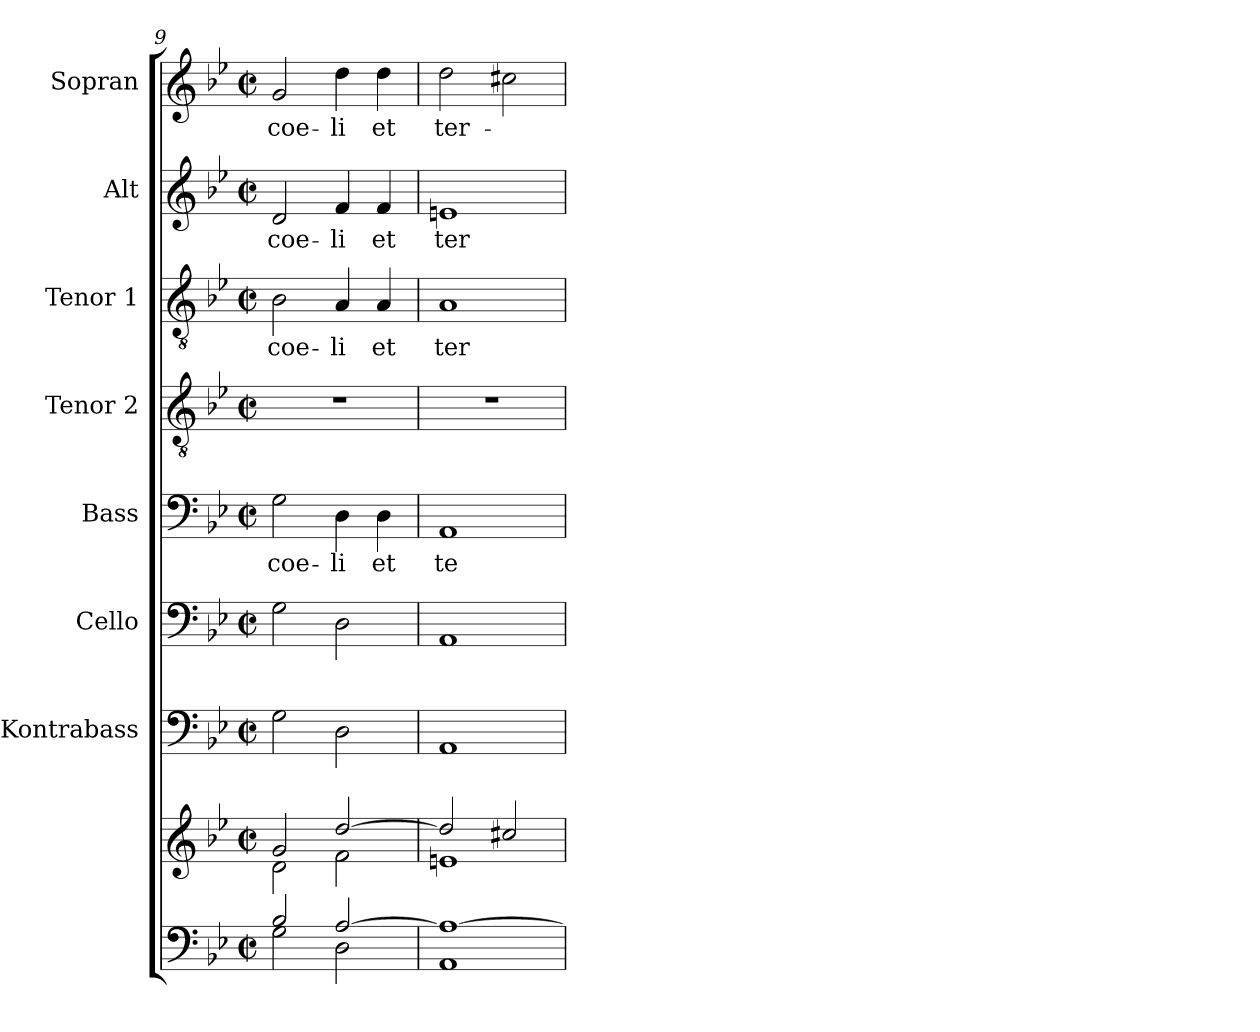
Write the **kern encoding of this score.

**kern	**kern	**kern	**kern	**kern	**text	**kern	**kern	**text	**kern	**text	**kern	**text
*part8	*part8	*part7	*part6	*part5	*part5	*part4	*part3	*part3	*part2	*part2	*part1	*part1
*staff9	*staff8	*staff7	*staff6	*staff5	*staff5	*staff4	*staff3	*staff3	*staff2	*staff2	*staff1	*staff1
*	*	*I"Kontrabass	*I"Cello	*I"Bass	*	*I"Tenor 2	*I"Tenor 1	*	*I"Alt	*	*I"Sopran	*
*	*	*I'Kb.	*	*I'B.	*	*I'T. 2	*I'T. 1	*	*I'A.	*	*I'S.	*
*clefF4	*clefG2	*clefF4	*clefF4	*clefF4	*	*clefGv2	*clefGv2	*	*clefG2	*	*clefG2	*
*	*	*ITrd7c12	*	*	*	*	*	*	*	*	*	*
*k[b-e-]	*k[b-e-]	*k[b-e-]	*k[b-e-]	*k[b-e-]	*	*k[b-e-]	*k[b-e-]	*	*k[b-e-]	*	*k[b-e-]	*
*B-:	*B-:	*B-:	*B-:	*B-:	*	*B-:	*B-:	*	*B-:	*	*B-:	*
*M2/2	*M2/2	*M2/2	*M2/2	*M2/2	*	*M2/2	*M2/2	*	*M2/2	*	*M2/2	*
*met(c|)	*met(c|)	*met(c|)	*met(c|)	*met(c|)	*	*met(c|)	*met(c|)	*	*met(c|)	*	*met(c|)	*
=9	=9	=9	=9	=9	=9	=9	=9	=9	=9	=9	=9	=9
*^	*^	*	*	*	*	*	*	*	*	*	*	*
!	!	!	!	!	!	!	!LO:LY:b	!	!	!LO:LY:b	!	!LO:LY:b	!	!LO:LY:b
2B-/	2G\	2g/	2d\	2GG\	2G\	2G\	coe-	1r	2B-\	coe-	2d/	coe-	2g/	coe-
!	!	!	!	!	!	!	!LO:LY:b	!	!	!LO:LY:b	!	!LO:LY:b	!	!LO:LY:b
[>2A/	2D\	[>2dd/	2f\	2DD\	2D\	4D\	-li	.	4A/	-li	4f/	-li	4dd\	-li
!	!	!	!	!	!	!	!LO:LY:b	!	!	!LO:LY:b	!	!LO:LY:b	!	!LO:LY:b
.	.	.	.	.	.	4D\	et	.	4A/	et	4f/	et	4dd\	et
=10	=10	=10	=10	=10	=10	=10	=10	=10	=10	=10	=10	=10	=10	=10
!	!	!	!	!	!	!	!LO:LY:b	!	!	!LO:LY:b	!	!LO:LY:b	!	!LO:LY:b
1A_	1AA	2dd/]	1en	1AAA	1AA	1AA	te-	1r	1A	ter-	1en	ter-	2dd\	ter-
.	.	2cc#X/	.	.	.	.	.	.	.	.	.	.	2cc#X\	.
*v	*v	*	*	*	*	*	*	*	*	*	*	*	*	*
*	*v	*v	*	*	*	*	*	*	*	*	*	*	*
=	=	=	=	=	=	=	=	=	=	=	=	=
*-	*-	*-	*-	*-	*-	*-	*-	*-	*-	*-	*-	*-
